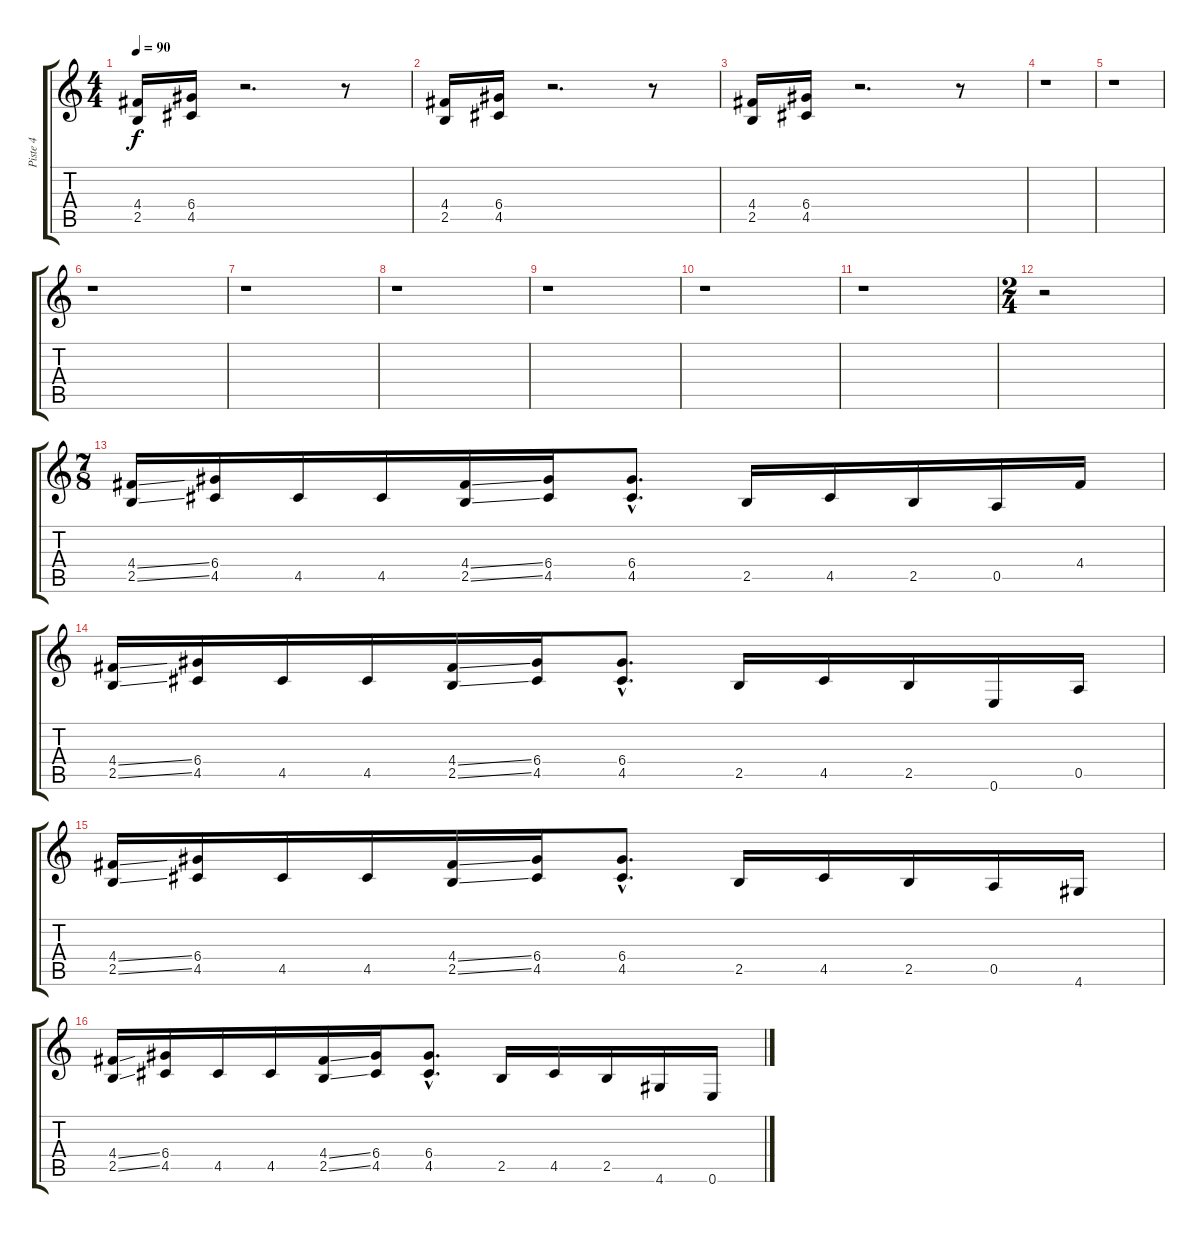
\track ("Piste 4" "Piste 4") {instrument overdrivenguitar}
\staff {score tabs}
\tuning (E4 B3 G3 D3 A2 E2) {hide}
\ts (4 4)
\tempo 90
\clef g2
\ks c
(4.4 2.5).16{dy f} (6.4 4.5).16 r.2{d} r.8 |
(4.4 2.5).16 (6.4 4.5).16 r.2{d} r.8 |
(4.4 2.5).16 (6.4 4.5).16 r.2{d} r.8 |
r.1 |
r.1 |
r.1 |
r.1 |
r.1 |
r.1 |
r.1 |
r.1 |
\ts (2 4)
r.2 |
\ts (7 8)
(4.4{ss} 2.5{ss}).16 (6.4 4.5).16 4.5.16 4.5.16 (4.4{ss} 2.5{ss}).16 (6.4 4.5).16 (6.4{hac} 4.5{hac}).8{d} 2.5.16 4.5.16 2.5.16 0.5.16 4.4.16 |
(4.4{ss} 2.5{ss}).16 (6.4 4.5).16 4.5.16 4.5.16 (4.4{ss} 2.5{ss}).16 (6.4 4.5).16 (6.4{hac} 4.5{hac}).8{d} 2.5.16 4.5.16 2.5.16 0.6.16 0.5.16 |
(4.4{ss} 2.5{ss}).16 (6.4 4.5).16 4.5.16 4.5.16 (4.4{ss} 2.5{ss}).16 (6.4 4.5).16 (6.4{hac} 4.5{hac}).8{d} 2.5.16 4.5.16 2.5.16 0.5.16 4.6.16 |
(4.4{ss} 2.5{ss}).16 (6.4 4.5).16 4.5.16 4.5.16 (4.4{ss} 2.5{ss}).16 (6.4 4.5).16 (6.4{hac} 4.5{hac}).8{d} 2.5.16 4.5.16 2.5.16 4.6.16 0.6.16
